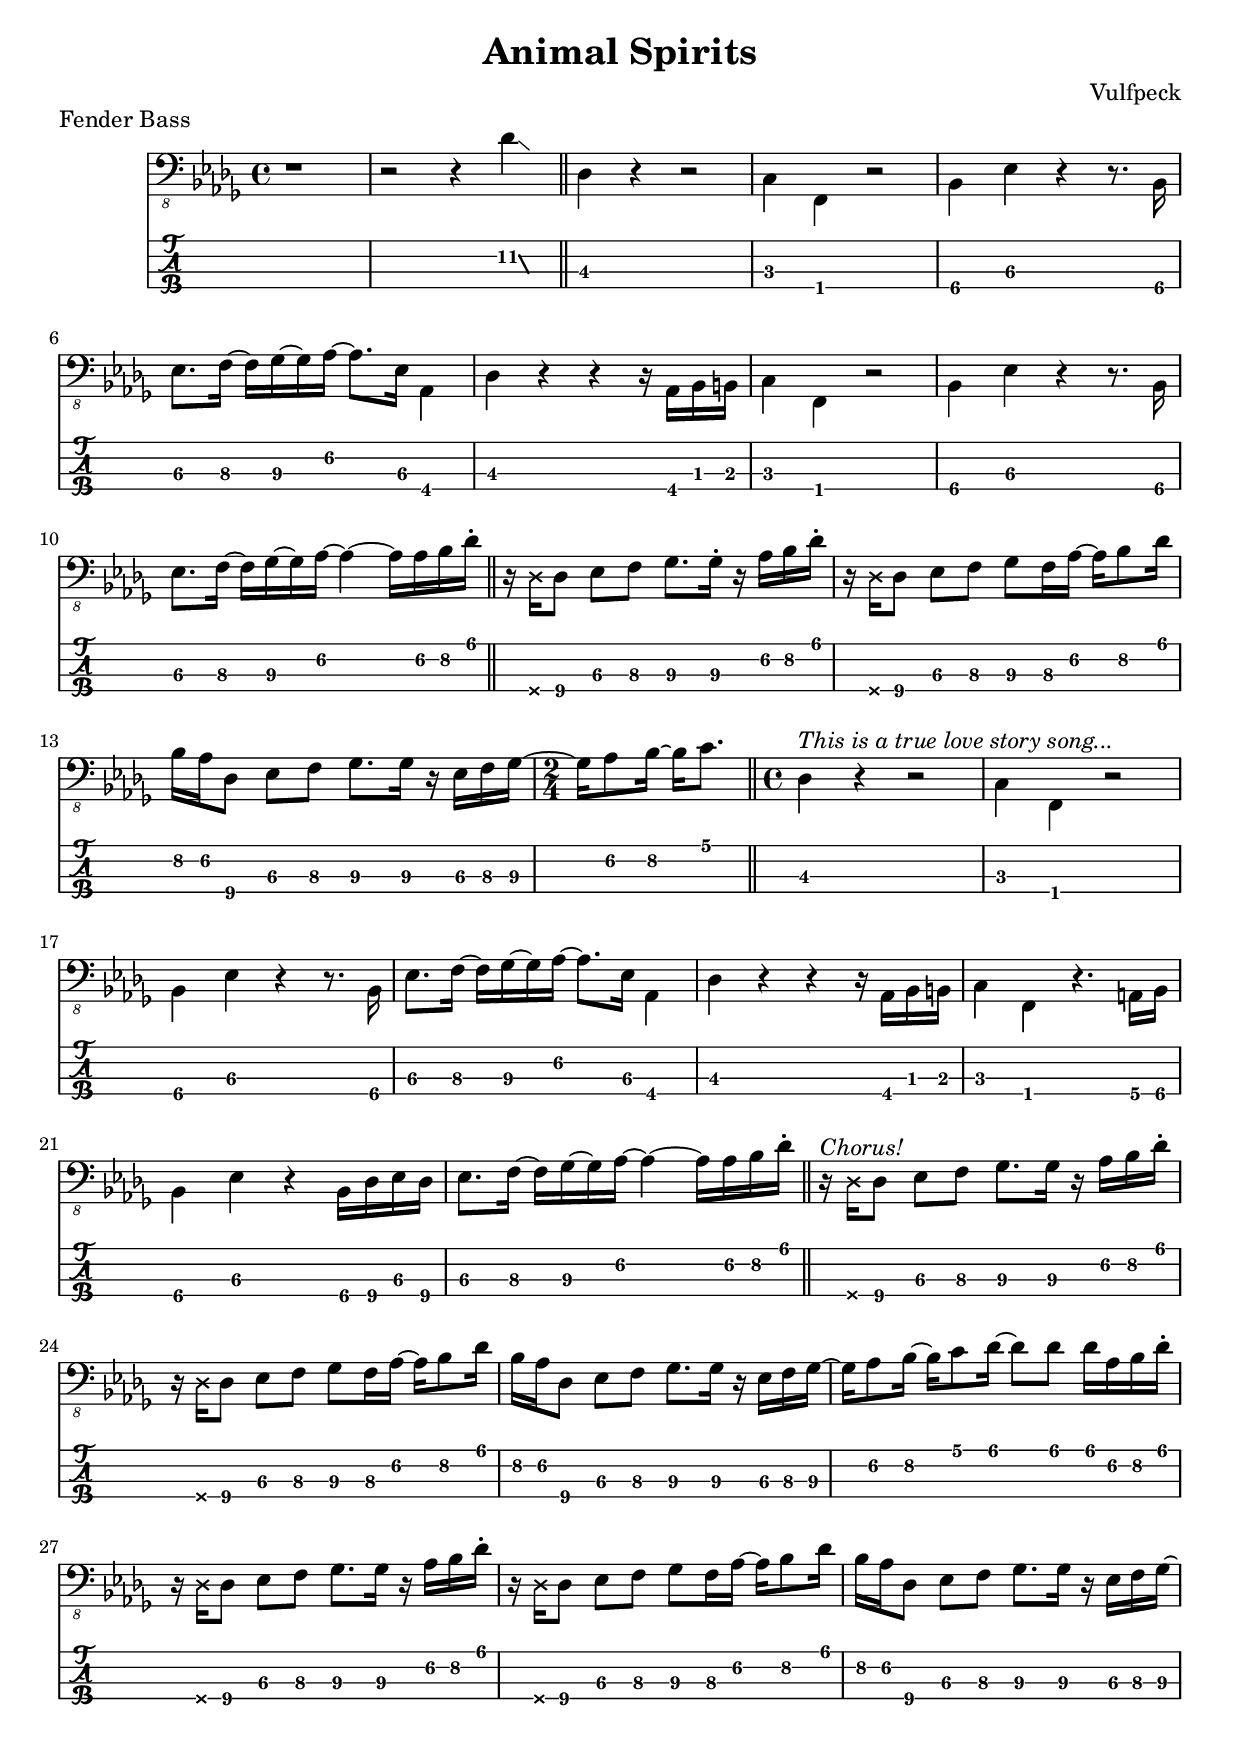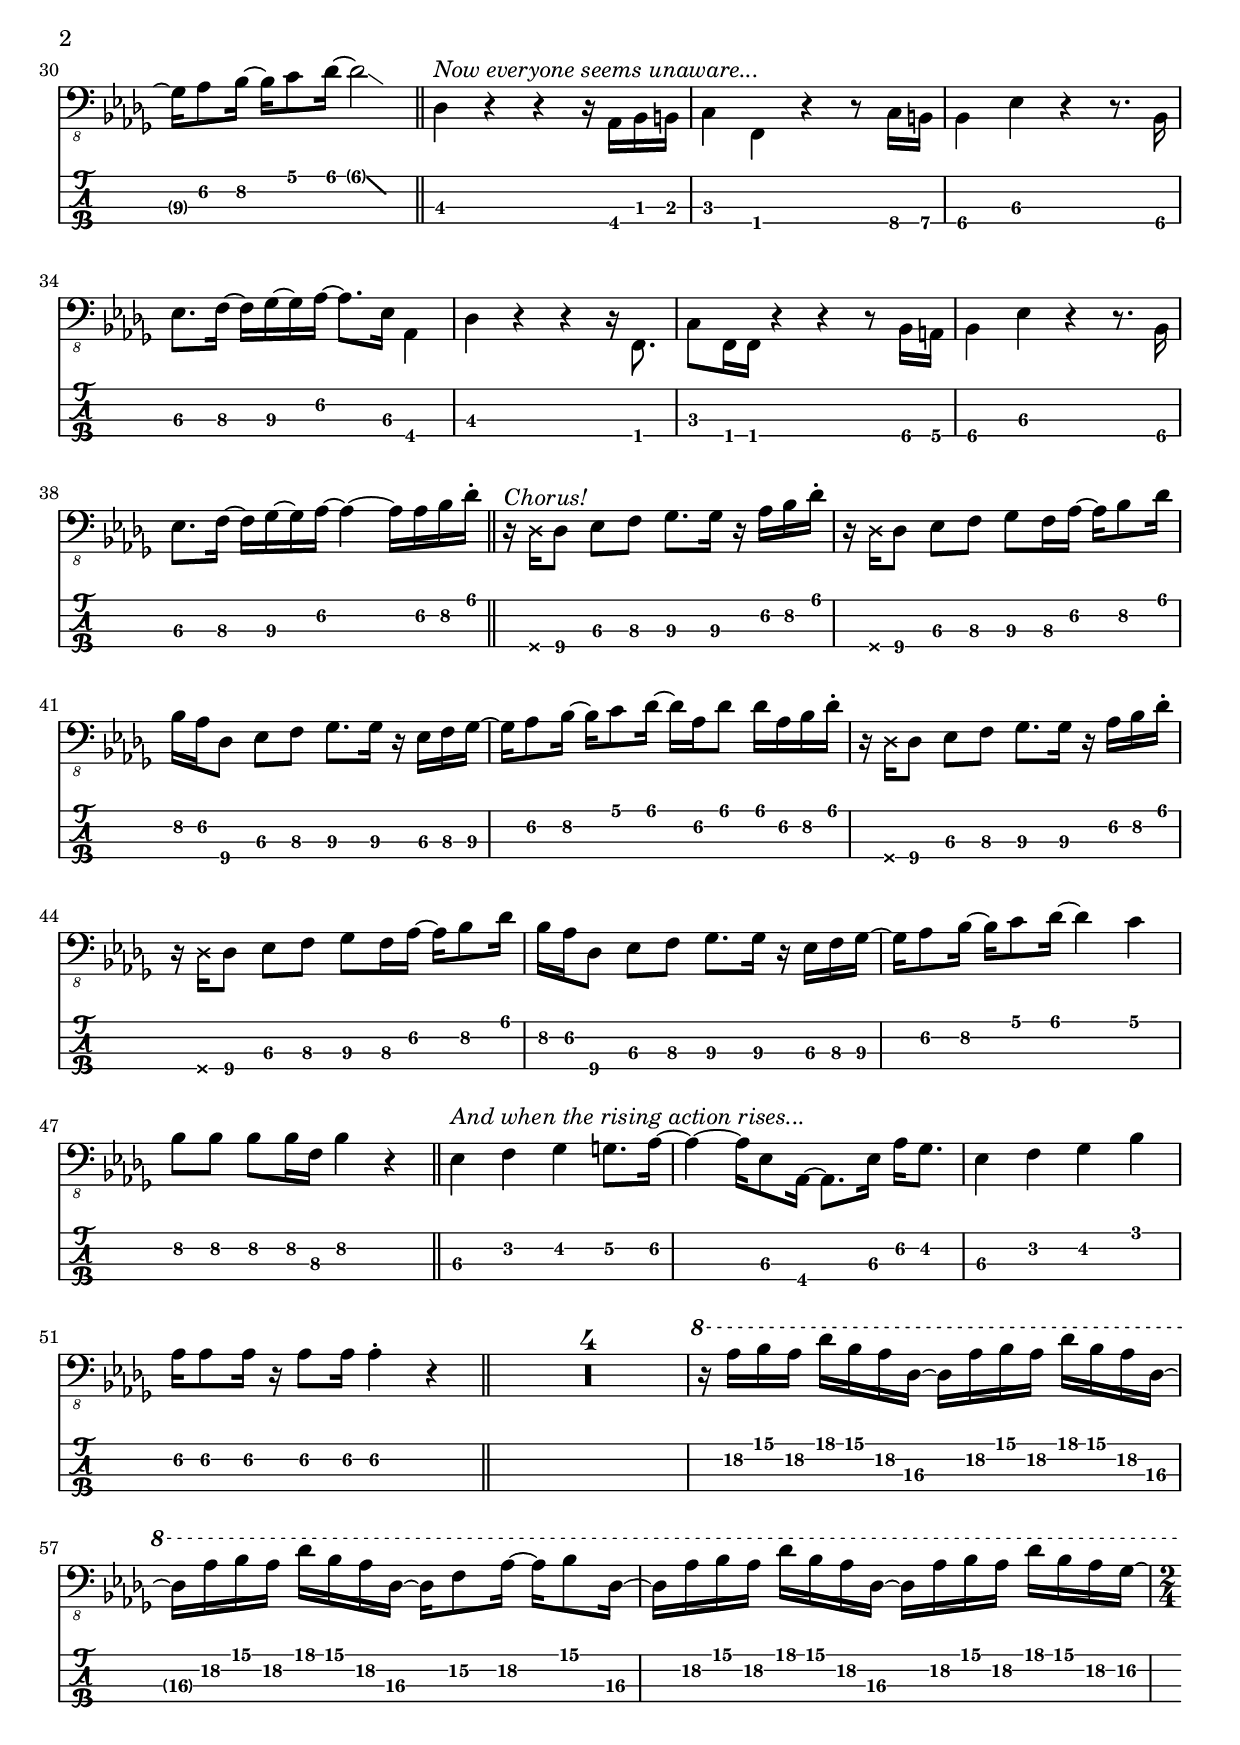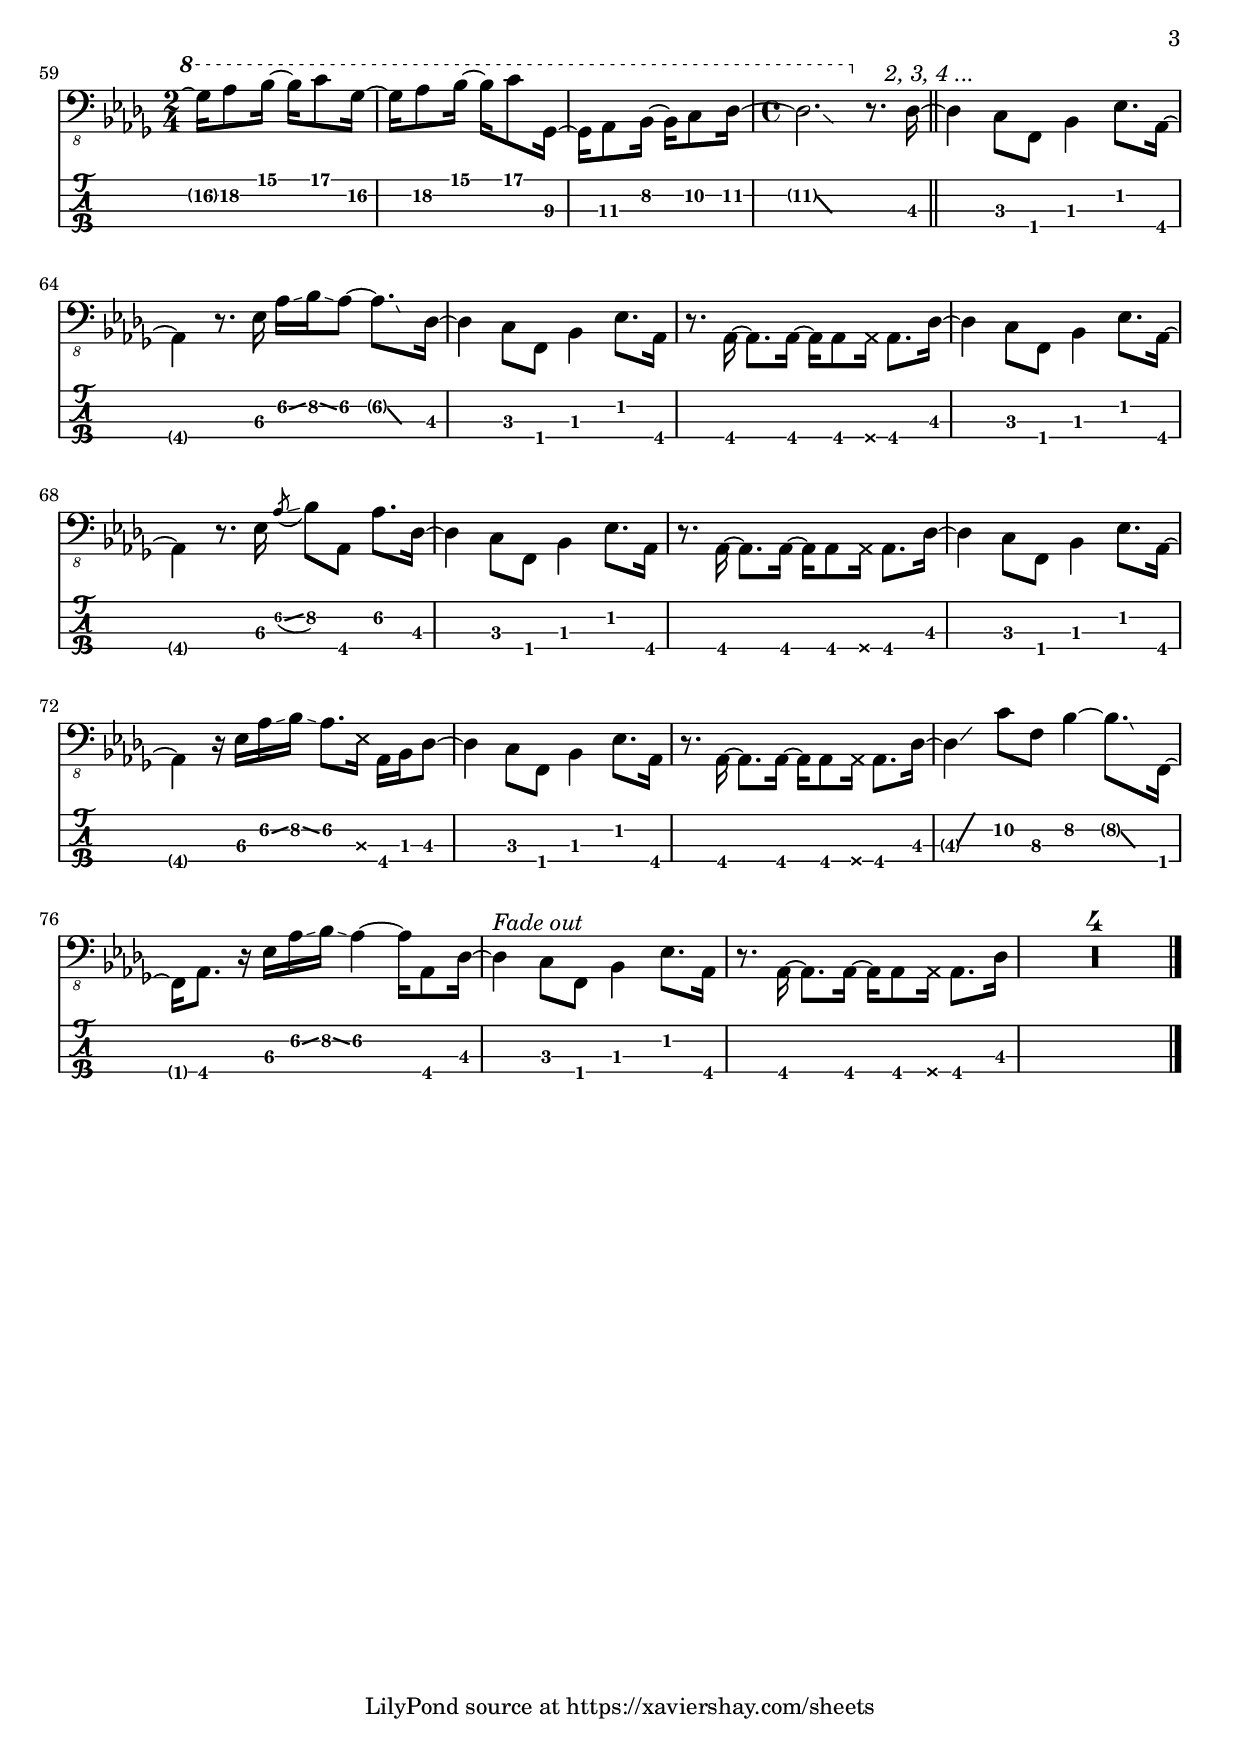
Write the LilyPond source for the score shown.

\version "2.18.2"
\header {
  title = "Animal Spirits"
  composer = "Vulfpeck"
  piece = "Fender Bass"
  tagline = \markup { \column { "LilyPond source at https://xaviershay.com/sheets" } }
}

global = {
 \time 4/4
}


song = {
  \relative c, {

  \set TabStaff.minimumFret = #11
  r1 r2 r4
  \afterGrace des'4\glissando {
  \stemDown \hideNotes
  aes16 }
  \unHideNotes
  \set TabStaff.minimumFret = #1
  \bar "||"
  des,4 r4 r2 |
  c4 f, r2 |
  \set TabStaff.restrainOpenStrings = ##t
  \set TabStaff.minimumFret = #5
  bes4 ees r4 r8. bes16 |
  ees8. f16~ f ges~ ges aes~ aes8. ees16
  \set TabStaff.minimumFret = #4
  aes,4 |
  \set TabStaff.minimumFret = #1
  des4 r4 r4 r16 aes bes b |
  c4 f, r2 |
  \set TabStaff.minimumFret = #5
  bes4 ees r4 r8. bes16 |
  ees8. f16~ f ges~ ges aes~ aes4~ aes16 aes bes des-.|
  \bar "||"

  r16 \deadNote des, des8 ees f ges8. ges16-. r16 aes bes des-. |
  r16 \deadNote des, des8 ees f ges8 f16 aes16~ aes bes8 des16 |
  bes16 aes des,8 ees f ges8. ges16 r16 ees f ges~ |
   \time 2/4
  ges aes8 bes16~ bes c8.

  \bar "||"
  \time 4/4
  \set TabStaff.minimumFret = #1
  des,4^\markup { \italic "This is a true love story song..." } r4 r2 |
  c4 f, r2 |
  \set TabStaff.restrainOpenStrings = ##t
  \set TabStaff.minimumFret = #5
  bes4 ees r4 r8. bes16 |
  ees8. f16~ f ges~ ges aes~ aes8. ees16
  \set TabStaff.minimumFret = #4
  aes,4 |
  \set TabStaff.minimumFret = #1
  des4 r4 r4 r16 aes bes b |
  c4 f,
  \set TabStaff.minimumFret = #5
  r4. a16 bes |
  \set TabStaff.minimumFret = #5
  bes4 ees r4 bes16 des ees des |
  ees8. f16~ f ges~ ges aes~ aes4~ aes16 aes bes des-.|

  % Chorus
  \bar "||"
  \set TabStaff.minimumFret = #5
  r16^\markup { \italic "Chorus!" } \deadNote des, des8 ees f ges8. ges16 r16 aes bes des-. |
  r16 \deadNote des, des8 ees f ges8 f16 aes16~ aes bes8 des16 |
  bes16 aes des,8 ees f ges8. ges16 r16 ees f ges~ |
  ges aes8 bes16~ bes c8 des16~ des8 des8 des16 aes16 bes des-. |

  r16 \deadNote des, des8 ees f ges8. ges16 r16 aes bes des-. |
  r16 \deadNote des, des8 ees f ges8 f16 aes16~ aes bes8 des16 |
  bes16 aes des,8 ees f ges8. ges16 r16 ees f ges~ |
  ges aes8 bes16~ bes c8 des16~
  \afterGrace des2\glissando {
  \stemDown \hideNotes
  aes16 }
  \unHideNotes
  \bar "||"

  \set TabStaff.minimumFret = #1
  des,4^\markup { \italic "Now everyone seems unaware..." } r4 r4 r16 aes bes b |
  c4 f, r4 r8

  \set TabStaff.minimumFret = #5
  c'16 b |
  \set TabStaff.minimumFret = #3
  bes4 ees r4 r8. bes16 |
  \set TabStaff.minimumFret = #5
  ees8. f16~ f ges~ ges aes~ aes8. ees16
  \set TabStaff.minimumFret = #4
  aes,4 |
  \set TabStaff.minimumFret = #1
  des4 r4 r4 r16 f,8. |
  c'8 f,16 f r4 r4 r8
  \set TabStaff.minimumFret = #5
  bes16 a|
  bes4 ees r4 r8. bes16 |
  \set TabStaff.minimumFret = #5
  ees8. f16~ f ges~ ges aes~ aes4~ aes16 aes bes des-.|

  % Chorus
  \bar "||"
  \set TabStaff.minimumFret = #5
  r16^\markup { \italic "Chorus!" } \deadNote des, des8 ees f ges8. ges16 r16 aes bes des-. |
  r16 \deadNote des, des8 ees f ges8 f16 aes16~ aes bes8 des16 |
  bes16 aes des,8 ees f ges8. ges16 r16 ees f ges~ |
  ges aes8 bes16~ bes c8 des16~ des16 aes des8 des16 aes16 bes des-. |

  r16 \deadNote des, des8 ees f ges8. ges16 r16 aes bes des-. |
  r16 \deadNote des, des8 ees f ges8 f16 aes16~ aes bes8 des16 |
  bes16 aes des,8 ees f ges8. ges16 r16 ees f ges~ |
  ges aes8 bes16~ bes c8 des16~ des4 c |
  bes8 bes bes bes16 f bes4 r4 |
  \bar "||"
  \set TabStaff.minimumFret = #3
  ees,4^\markup { \italic "And when the rising action rises..." }  f ges g8. aes16~ |
  aes4~ aes16 ees8 aes,16~ aes8. ees'16 aes16 ges8. |
  ees4 f ges bes | aes16 aes8 aes16 r16 aes8 aes16 aes4-. r4 |
  \bar "||"

  \compressFullBarRests
  R1*4
  %\clef "bass"
  \ottava #1
  \set TabStaff.minimumFret = #15
  r16 aes'16 bes aes des bes aes des,~
  des aes'16 bes aes des bes aes des,~ |
  des aes'16 bes aes des bes aes des,~
  des f8 aes16~ aes16 bes8 des,16~ |
  des aes'16 bes aes des bes aes des,~
  des aes'16 bes aes des bes aes ges~ |
  \time 2/4
  ges16 aes8 bes16~ bes c8 ges16~ | ges aes8 bes16~ bes c8

  \set TabStaff.minimumFret = #7
  ges,16~ |
  ges16 aes8 bes16~ bes c8 des16~ |
  \time 4/4
  \afterGrace des2.\glissando {
  \stemDown \hideNotes
  aes16 }
  \unHideNotes
  \set TabStaff.minimumFret = #1
  \ottava #0

  r8.^\markup { \italic "   2, 3, 4 ..." }

  % \clef "bass_8"
  des,16~

  \bar "||"

  des4 c8 f, bes4 ees8. aes,16~ |
  aes4
  \set TabStaff.minimumFret = #6
  r8. ees'16 aes16\glissando bes16\glissando aes8~
  \afterGrace aes8.\glissando {
  \stemDown \hideNotes
  ees16
  \unHideNotes
  }
  \set TabStaff.minimumFret = #1
  des16~
  |
  des4 c8 f, bes4 ees8. aes,16 |
  r8. aes16~ aes8. aes16~ aes16 aes8 \deadNote aes16 aes8. des16~ |
  des4 c8 f, bes4 ees8. aes,16~ |
  aes 4
  \set TabStaff.minimumFret = #4
  r8. ees'16 \acciaccatura aes8\glissando bes8 aes,8 aes'8. des,16~ |
  \set TabStaff.minimumFret = #1
  des4 c8 f, bes4 ees8. aes,16 |
  r8. aes16~ aes8. aes16~ aes16 aes8 \deadNote aes16 aes8. des16~ |
  des4 c8 f, bes4 ees8. aes,16~ |
  aes4
  \set TabStaff.minimumFret = #6
  r16 ees'16 aes16\glissando bes16\glissando aes8. \deadNote ees16
  \set TabStaff.minimumFret = #1
  aes,16 bes des8~ |
  des4 c8 f, bes4 ees8. aes,16 |
  r8. aes16~ aes8. aes16~ aes16 aes8 \deadNote aes16 aes8. des16~ |
  \afterGrace des4\glissando {
  \hideNotes aes'16 \unHideNotes
  }
  \set TabStaff.minimumFret = #7
  c8 f, bes4~ \afterGrace bes8.\glissando {
  \hideNotes f16 \unHideNotes
  }
  \set TabStaff.minimumFret = #1
  f,16~ |
  f16 aes8.
  \set TabStaff.minimumFret = #4
  r16 ees'16 aes16\glissando bes16\glissando aes4~ aes16
  \set TabStaff.minimumFret = #1
  aes,8 des16~ |
  des4^\markup { \italic "Fade out" } c8 f, bes4 ees8. aes,16 |
  r8. aes16~ aes8. aes16~ aes16 aes8 \deadNote aes16 aes8. des16 |
  R1*4
  \bar "|."
  }
}

\score {
  \new Staff <<
    \set Staff.midiInstrument = #"electric bass (finger)"
    \new Voice = "main" {
      \key des \major
      \clef "bass_8"
      \song
    }
    \new TabStaff \with {
      stringTunings = #bass-tuning
    } {
      \override Glissando.minimum-length = #3
      \override Glissando.springs-and-rods =
                          #ly:spanner::set-spacing-rods
      \override Glissando.thickness = #2
      \song
    }
  >>

  \layout {}
  \midi {
    \tempo 4 = 100
  }
}

